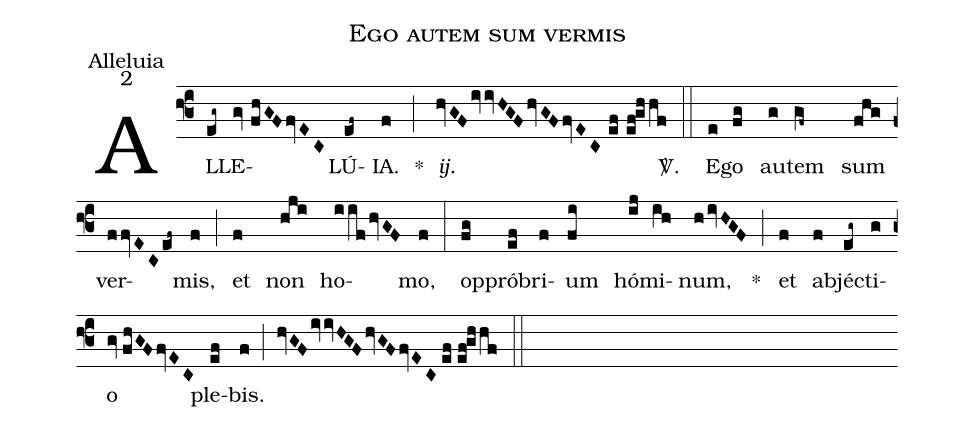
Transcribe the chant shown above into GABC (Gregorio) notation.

name:Ego autem sum vermis;
office-part:Alleluia;
mode:2;
%%
(f3) AL(eg~)LE(gv//fhGF/fvEC)LÚ(ef~)IA.(f) *(;) <i>ij.</i>(hvGF/ivvHGF/hvGF/fvEC//ef//ef!ghhf) <sp>V/</sp>.(::) E(e)go(fg) au(g)tem(gf~) sum(fhg) ver(ffvEC/ef~)mis,(f) (;) et(f) non(hji) ho(iif/hvGF)mo,(f) (:) op(fg)pró(ef)bri(f)um(fi) hó(ij)mi(ih)num,(h/ivHGF) *(;) et(f) ab(f)jé(eg~)cti(g)o(gv//fhGF/fvEC) ple(ef)bis.(f) (;) (hvGF/ivvHGF/hvGF/fvEC//ef//ef!ghhf) (::)
